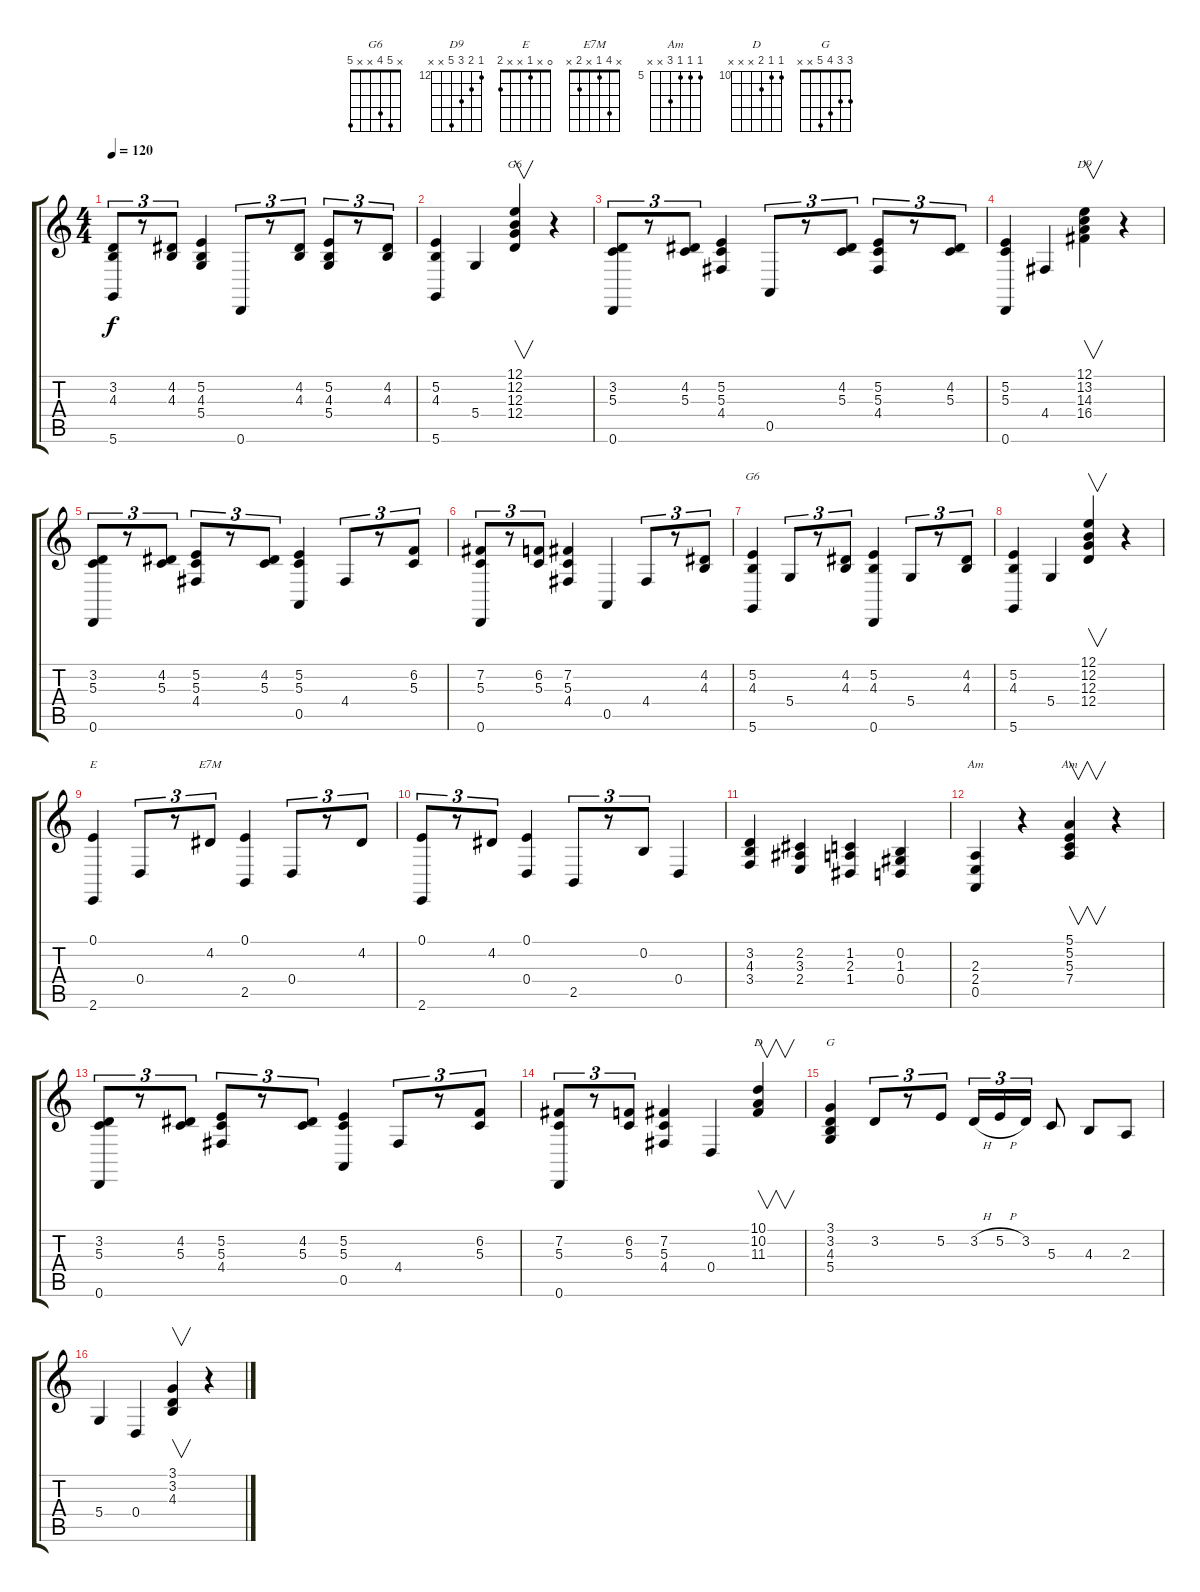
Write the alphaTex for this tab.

\track "" {instrument fx4atmosphere}
\staff {score tabs}
\tuning (E4 B3 G3 D3 A2 D2) {hide}
\chord ("G6" 12 12 12 12 x x) {firstfret 12}
\chord ("D9" 12 13 14 16 x x) {firstfret 12}
\chord ("G6" x 5 4 x x 5)
\chord ("E" 0 x 1 x x 2)
\chord ("E7M" x 4 1 x 2 x)
\chord ("Am" x 1 2 2 0 x)
\chord ("Am" 5 5 5 7 x x) {firstfret 5}
\chord ("D" 10 10 11 x x x) {firstfret 10}
\chord ("G" 3 3 4 5 x x)
\ts (4 4)
\tempo 120
\clef g2
\ks c
(3.2 4.3 5.6).8{tu (3 2) dy f} r.8{tu (3 2)} (4.2 4.3).8{tu (3 2)} (5.2 4.3 5.4).4 0.6.8{tu (3 2)} r.8{tu (3 2)} (4.2 4.3).8{tu (3 2)} (5.2 4.3 5.4).8{tu (3 2)} r.8{tu (3 2)} (4.2 4.3).8{tu (3 2)} |
(5.2 4.3 5.6).4 5.4.4 (12.1 12.2 12.3 12.4).4{v ch "G6"} r.4 |
(3.2 5.3 0.6).8{tu (3 2)} r.8{tu (3 2)} (4.2 5.3).8{tu (3 2)} (5.2 5.3 4.4).4 0.5.8{tu (3 2)} r.8{tu (3 2)} (4.2 5.3).8{tu (3 2)} (5.2 5.3 4.4).8{tu (3 2)} r.8{tu (3 2)} (4.2 5.3).8{tu (3 2)} |
(5.2 5.3 0.6).4 4.4.4 (12.1 13.2 14.3 16.4).4{v ch "D9"} r.4 |
(3.2 5.3 0.6).8{tu (3 2)} r.8{tu (3 2)} (4.2 5.3).8{tu (3 2)} (5.2 5.3 4.4).8{tu (3 2)} r.8{tu (3 2)} (4.2 5.3).8{tu (3 2)} (5.2 5.3 0.5).4 4.4.8{tu (3 2)} r.8{tu (3 2)} (6.2 5.3).8{tu (3 2)} |
(7.2 5.3 0.6).8{tu (3 2)} r.8{tu (3 2)} (6.2 5.3).8{tu (3 2)} (7.2 5.3 4.4).4 0.5.4 4.4.8{tu (3 2)} r.8{tu (3 2)} (4.2 4.3).8{tu (3 2)} |
(5.2 4.3 5.6).4{ch "G6"} 5.4.8{tu (3 2)} r.8{tu (3 2)} (4.2 4.3).8{tu (3 2)} (5.2 4.3 0.6).4 5.4.8{tu (3 2)} r.8{tu (3 2)} (4.2 4.3).8{tu (3 2)} |
(5.2 4.3 5.6).4 5.4.4 (12.1 12.2 12.3 12.4).4{v} r.4 |
(0.1 2.6).4{ch "E"} 0.4.8{tu (3 2)} r.8{tu (3 2)} 4.2.8{tu (3 2) ch "E7M"} (0.1 2.5).4 0.4.8{tu (3 2)} r.8{tu (3 2)} 4.2.8{tu (3 2)} |
(0.1 2.6).8{tu (3 2)} r.8{tu (3 2)} 4.2.8{tu (3 2)} (0.1 0.4).4 2.5.8{tu (3 2)} r.8{tu (3 2)} 0.2.8{tu (3 2)} 0.4.4 |
(3.2 4.3 3.4).4 (2.2 3.3 2.4).4 (1.2 2.3 1.4).4 (0.2 1.3 0.4).4 |
(2.3 2.4 0.5).4{ch "Am"} r.4 (5.1 5.2 5.3 7.4).4{v ch "Am"} r.4 |
(3.2 5.3 0.6).8{tu (3 2)} r.8{tu (3 2)} (4.2 5.3).8{tu (3 2)} (5.2 5.3 4.4).8{tu (3 2)} r.8{tu (3 2)} (4.2 5.3).8{tu (3 2)} (5.2 5.3 0.5).4 4.4.8{tu (3 2)} r.8{tu (3 2)} (6.2 5.3).8{tu (3 2)} |
(7.2 5.3 0.6).8{tu (3 2)} r.8{tu (3 2)} (6.2 5.3).8{tu (3 2)} (7.2 5.3 4.4).4 0.4.4 (10.1 10.2 11.3).4{v ch "D"} |
(3.1 3.2 4.3 5.4).4{ch "G"} 3.2.8{tu (3 2)} r.8{tu (3 2)} 5.2.8{tu (3 2)} 3.2{h}.16{tu (3 2)} 5.2{h}.16{tu (3 2)} 3.2.16{tu (3 2)} 5.3.8 4.3.8 2.3.8 |
5.4.4 0.4.4 (3.1 3.2 4.3).4{v} r.4
